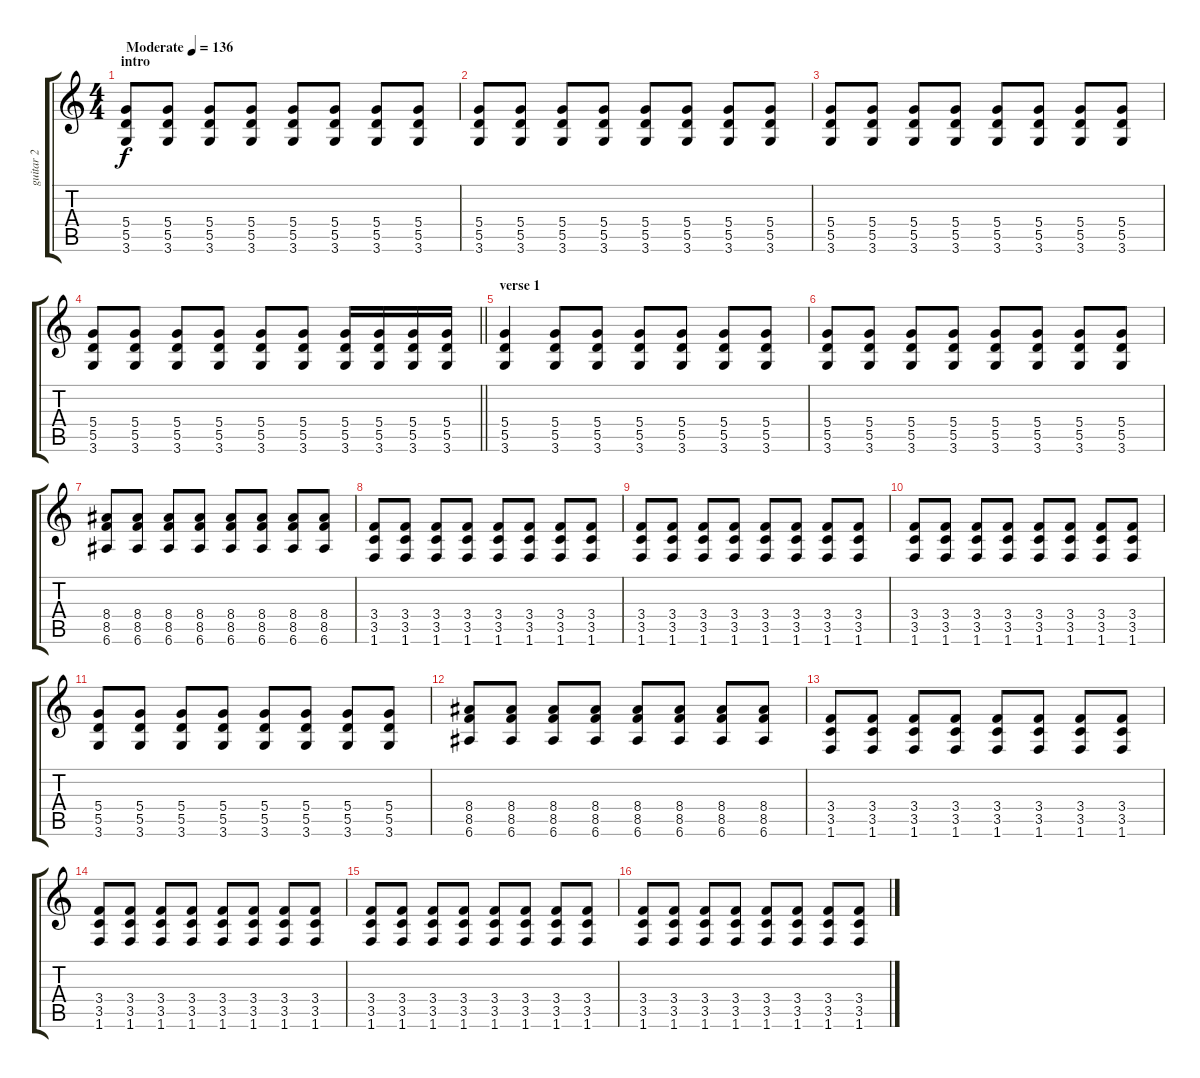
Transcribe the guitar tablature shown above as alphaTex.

\track ("guitar 2" "guitar 2") {instrument electricguitarclean}
\staff {score tabs}
\tuning (E4 B3 G3 D3 A2 E2) {hide}
\ts (4 4)
\section ("" "intro")
\tempo (136 "Moderate")
\clef g2
\ks c
(5.4 5.5 3.6).8{dy f instrument electricguitarclean} (5.4 5.5 3.6).8 (5.4 5.5 3.6).8 (5.4 5.5 3.6).8 (5.4 5.5 3.6).8 (5.4 5.5 3.6).8 (5.4 5.5 3.6).8 (5.4 5.5 3.6).8 |
(5.4 5.5 3.6).8 (5.4 5.5 3.6).8 (5.4 5.5 3.6).8 (5.4 5.5 3.6).8 (5.4 5.5 3.6).8 (5.4 5.5 3.6).8 (5.4 5.5 3.6).8 (5.4 5.5 3.6).8 |
(5.4 5.5 3.6).8 (5.4 5.5 3.6).8 (5.4 5.5 3.6).8 (5.4 5.5 3.6).8 (5.4 5.5 3.6).8 (5.4 5.5 3.6).8 (5.4 5.5 3.6).8 (5.4 5.5 3.6).8 |
\barLineRight lightlight
(5.4 5.5 3.6).8 (5.4 5.5 3.6).8 (5.4 5.5 3.6).8 (5.4 5.5 3.6).8 (5.4 5.5 3.6).8 (5.4 5.5 3.6).8 (5.4 5.5 3.6).16 (5.4 5.5 3.6).16 (5.4 5.5 3.6).16 (5.4 5.5 3.6).16 |
\section ("" "verse 1")
(5.4 5.5 3.6).4 (5.4 5.5 3.6).8 (5.4 5.5 3.6).8 (5.4 5.5 3.6).8 (5.4 5.5 3.6).8 (5.4 5.5 3.6).8 (5.4 5.5 3.6).8 |
(5.4 5.5 3.6).8 (5.4 5.5 3.6).8 (5.4 5.5 3.6).8 (5.4 5.5 3.6).8 (5.4 5.5 3.6).8 (5.4 5.5 3.6).8 (5.4 5.5 3.6).8 (5.4 5.5 3.6).8 |
(8.4 8.5 6.6).8 (8.4 8.5 6.6).8 (8.4 8.5 6.6).8 (8.4 8.5 6.6).8 (8.4 8.5 6.6).8 (8.4 8.5 6.6).8 (8.4 8.5 6.6).8 (8.4 8.5 6.6).8 |
(3.4 3.5 1.6).8 (3.4 3.5 1.6).8 (3.4 3.5 1.6).8 (3.4 3.5 1.6).8 (3.4 3.5 1.6).8 (3.4 3.5 1.6).8 (3.4 3.5 1.6).8 (3.4 3.5 1.6).8 |
(3.4 3.5 1.6).8 (3.4 3.5 1.6).8 (3.4 3.5 1.6).8 (3.4 3.5 1.6).8 (3.4 3.5 1.6).8 (3.4 3.5 1.6).8 (3.4 3.5 1.6).8 (3.4 3.5 1.6).8 |
(3.4 3.5 1.6).8 (3.4 3.5 1.6).8 (3.4 3.5 1.6).8 (3.4 3.5 1.6).8 (3.4 3.5 1.6).8 (3.4 3.5 1.6).8 (3.4 3.5 1.6).8 (3.4 3.5 1.6).8 |
(5.4 5.5 3.6).8 (5.4 5.5 3.6).8 (5.4 5.5 3.6).8 (5.4 5.5 3.6).8 (5.4 5.5 3.6).8 (5.4 5.5 3.6).8 (5.4 5.5 3.6).8 (5.4 5.5 3.6).8 |
(8.4 8.5 6.6).8 (8.4 8.5 6.6).8 (8.4 8.5 6.6).8 (8.4 8.5 6.6).8 (8.4 8.5 6.6).8 (8.4 8.5 6.6).8 (8.4 8.5 6.6).8 (8.4 8.5 6.6).8 |
(3.4 3.5 1.6).8 (3.4 3.5 1.6).8 (3.4 3.5 1.6).8 (3.4 3.5 1.6).8 (3.4 3.5 1.6).8 (3.4 3.5 1.6).8 (3.4 3.5 1.6).8 (3.4 3.5 1.6).8 |
(3.4 3.5 1.6).8 (3.4 3.5 1.6).8 (3.4 3.5 1.6).8 (3.4 3.5 1.6).8 (3.4 3.5 1.6).8 (3.4 3.5 1.6).8 (3.4 3.5 1.6).8 (3.4 3.5 1.6).8 |
(3.4 3.5 1.6).8 (3.4 3.5 1.6).8 (3.4 3.5 1.6).8 (3.4 3.5 1.6).8 (3.4 3.5 1.6).8 (3.4 3.5 1.6).8 (3.4 3.5 1.6).8 (3.4 3.5 1.6).8 |
(3.4 3.5 1.6).8 (3.4 3.5 1.6).8 (3.4 3.5 1.6).8 (3.4 3.5 1.6).8 (3.4 3.5 1.6).8 (3.4 3.5 1.6).8 (3.4 3.5 1.6).8 (3.4 3.5 1.6).8
